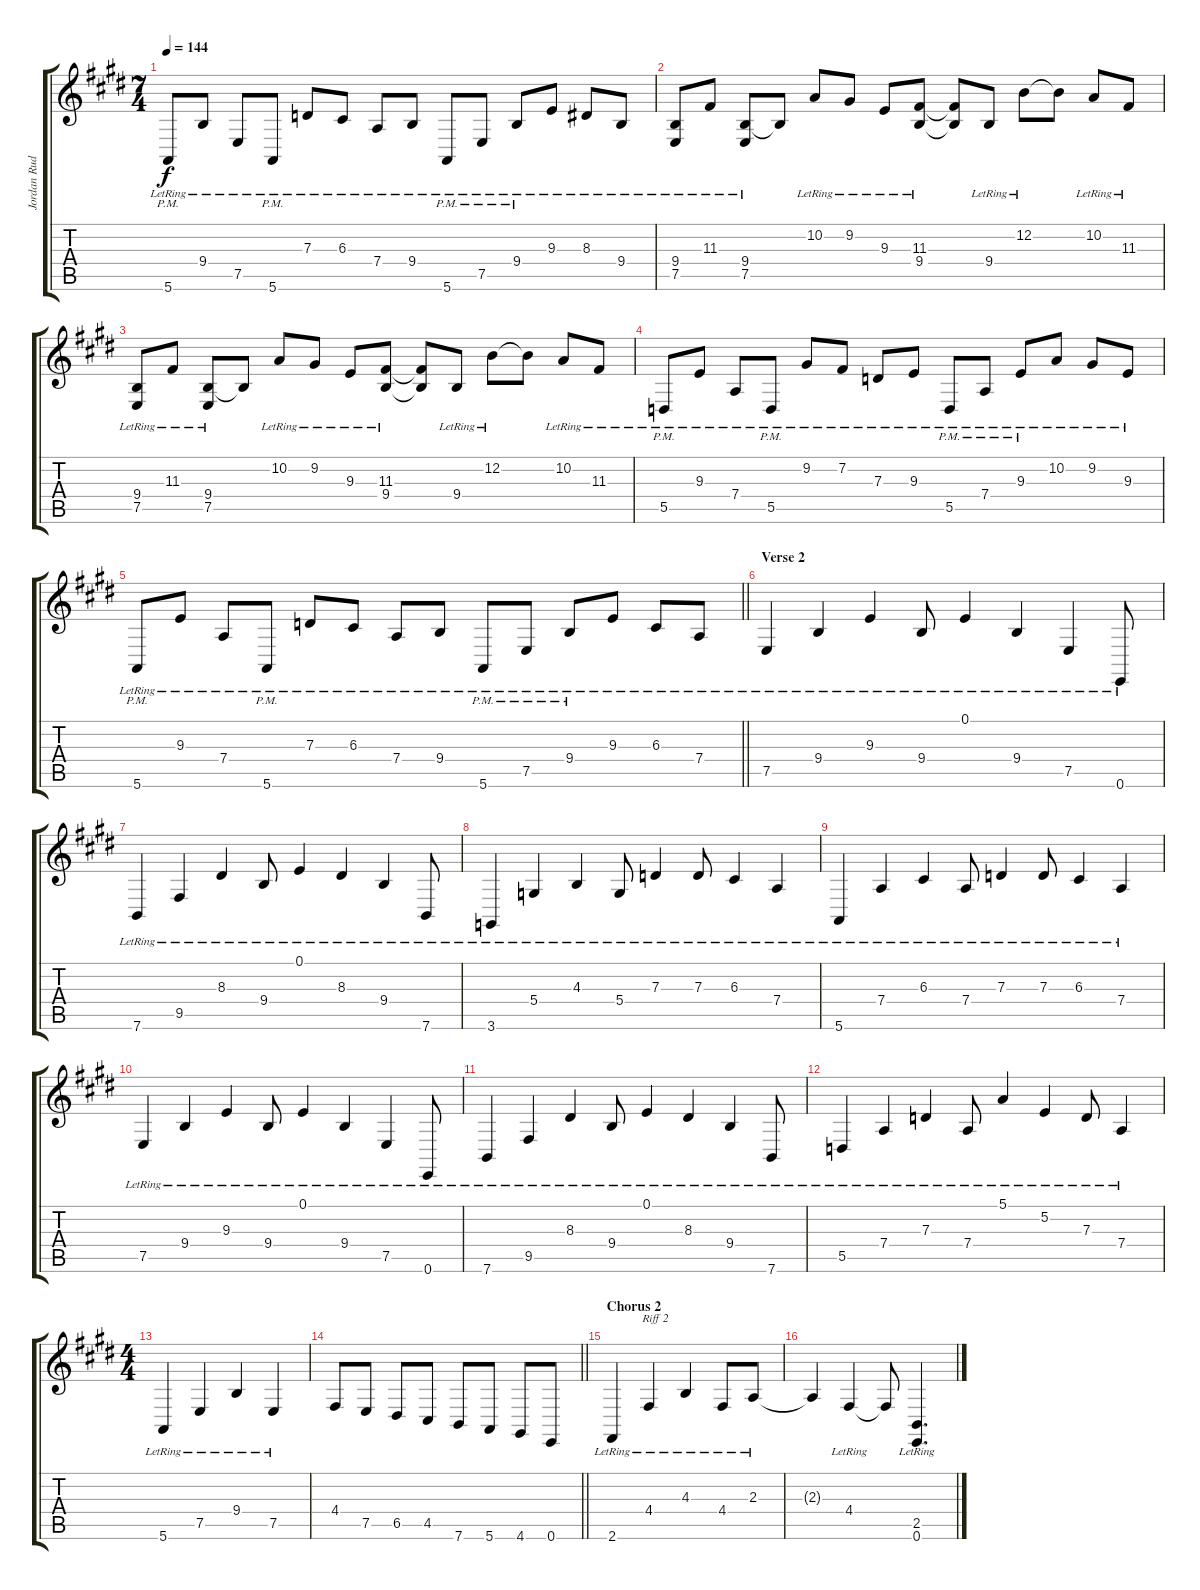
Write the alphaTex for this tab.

\track ("Jordan Rudess" "Jordan Rud") {instrument acousticgrandpiano}
\staff {score tabs}
\tuning (E4 B3 G3 D3 A2 E2) {hide}
\ts (7 4)
\tempo 144
\clef g2
\ks e
5.6{pm lr}.8{dy f} 9.4{lr}.8 7.5{lr}.8 5.6{pm lr}.8 7.3{lr}.8 6.3{lr}.8 7.4{lr}.8 9.4{lr}.8 5.6{pm lr}.8 7.5{pm lr}.8 9.4{pm lr}.8 9.3{lr}.8 8.3{lr}.8 9.4{lr}.8 |
(9.4{lr} 7.5{lr}).8{volume 16 instrument brightacousticpiano} 11.3{lr}.8 (9.4{lr} 7.5{lr}).8 9.4{t}.8 10.2{lr}.8 9.2{lr}.8 9.3{lr}.8 (11.3{lr} 9.4{lr}).8 (11.3{t} 9.4{t}).8 9.4{lr}.8 12.2{lr}.8 12.2{t}.8 10.2{lr}.8 11.3{lr}.8 |
(9.4{lr} 7.5{lr}).8{volume 16 instrument brightacousticpiano} 11.3{lr}.8 (9.4{lr} 7.5{lr}).8 9.4{t}.8 10.2{lr}.8 9.2{lr}.8 9.3{lr}.8 (11.3{lr} 9.4{lr}).8 (11.3{t} 9.4{t}).8 9.4{lr}.8 12.2{lr}.8 12.2{t}.8 10.2{lr}.8 11.3{lr}.8 |
5.5{pm lr}.8 9.3{lr}.8 7.4{lr}.8 5.5{pm lr}.8 9.2{lr}.8 7.2{lr}.8 7.3{lr}.8 9.3{lr}.8 5.5{pm lr}.8 7.4{pm lr}.8 9.3{pm lr}.8 10.2{lr}.8 9.2{lr}.8 9.3{lr}.8 |
\barLineRight lightlight
5.6{pm lr}.8 9.3{lr}.8 7.4{lr}.8 5.6{pm lr}.8 7.3{lr}.8 6.3{lr}.8 7.4{lr}.8 9.4{lr}.8 5.6{pm lr}.8 7.5{pm lr}.8 9.4{pm lr}.8 9.3{lr}.8 6.3{lr}.8 7.4{lr}.8 |
\section ("" "Verse 2")
7.5{lr}.4 9.4{lr}.4 9.3{lr}.4 9.4{lr}.8 0.1{lr}.4 9.4{lr}.4 7.5{lr}.4 0.6{lr}.8 |
7.6{lr}.4 9.5{lr}.4 8.3{lr}.4 9.4{lr}.8 0.1{lr}.4 8.3{lr}.4 9.4{lr}.4 7.6{lr}.8 |
3.6{lr}.4 5.4{lr}.4 4.3{lr}.4 5.4{lr}.8 7.3{lr}.4 7.3{lr}.8 6.3{lr}.4 7.4{lr}.4 |
5.6{lr}.4 7.4{lr}.4 6.3{lr}.4 7.4{lr}.8 7.3{lr}.4 7.3{lr}.8 6.3{lr}.4 7.4{lr}.4 |
7.5{lr}.4 9.4{lr}.4 9.3{lr}.4 9.4{lr}.8 0.1{lr}.4 9.4{lr}.4 7.5{lr}.4 0.6{lr}.8 |
7.6{lr}.4 9.5{lr}.4 8.3{lr}.4 9.4{lr}.8 0.1{lr}.4 8.3{lr}.4 9.4{lr}.4 7.6{lr}.8 |
5.5{lr}.4 7.4{lr}.4 7.3{lr}.4 7.4{lr}.8 5.1{lr}.4 5.2{lr}.4 7.3{lr}.8 7.4{lr}.4 |
\ts (4 4)
5.6{lr}.4 7.5{lr}.4 9.4{lr}.4 7.5{lr}.4 |
\barLineRight lightlight
4.4.8 7.5.8 6.5.8 4.5.8 7.6.8 5.6.8 4.6.8 0.6.8 |
\section ("" "Chorus 2")
2.6{lr}.4{txt "          Riff 2"} 4.4{lr}.4 4.3{lr}.4 4.4{lr}.8 2.3{lr}.8 |
2.3{t}.4 4.4{lr}.4 4.4{t}.8 (2.5{lr} 0.6{lr}).4{d}
